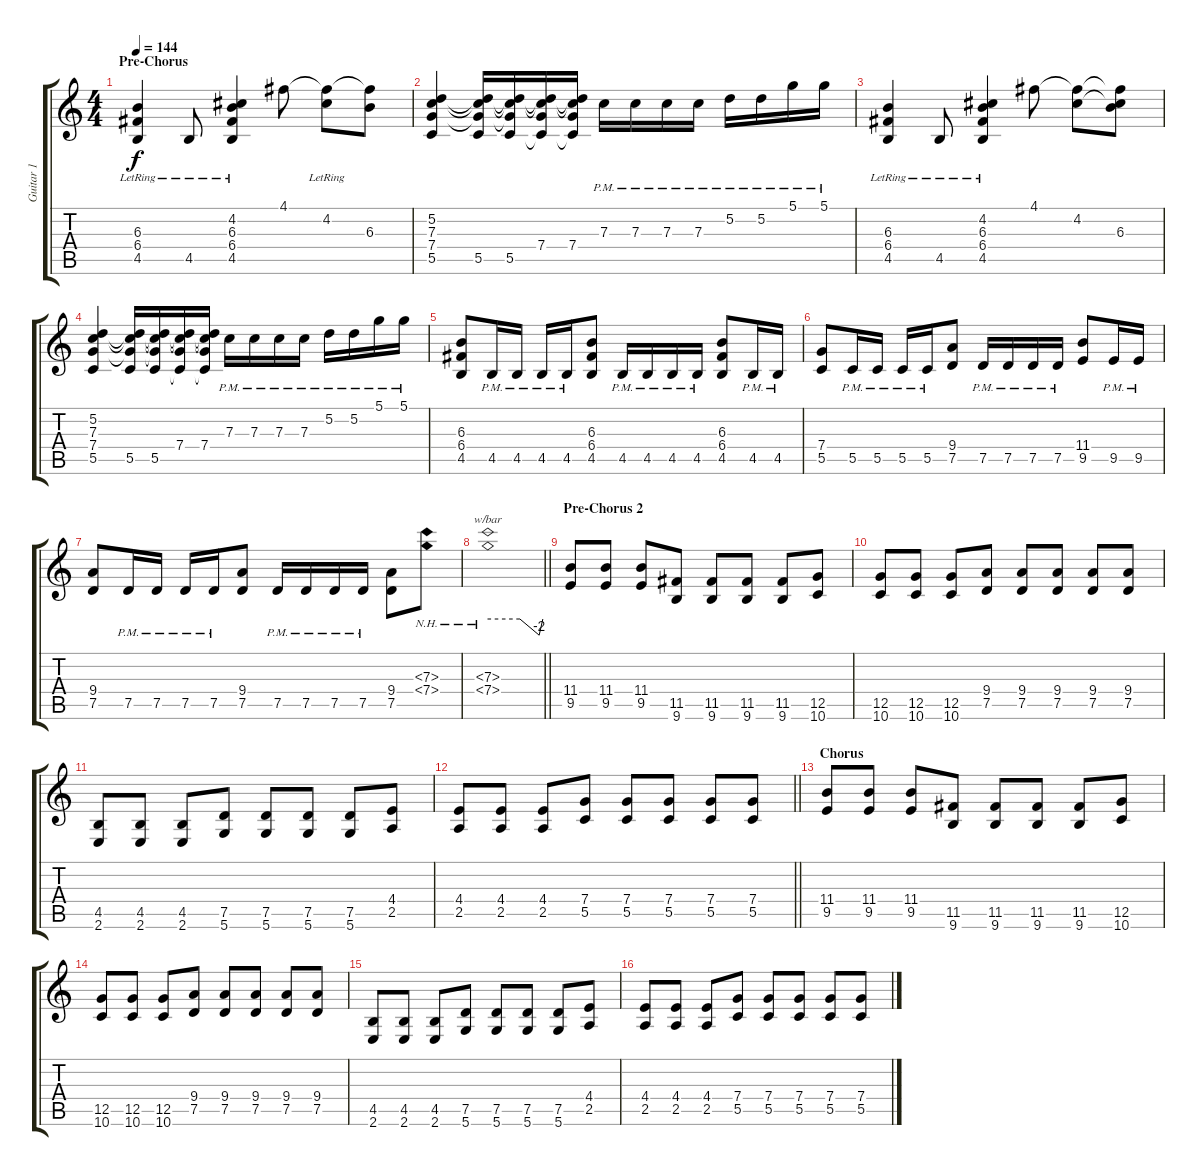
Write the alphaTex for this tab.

\track ("Guitar 1" "Guitar 1") {instrument distortionguitar}
\staff {score tabs}
\tuning (D4 A3 F3 C3 G2 D2) {hide}
\ts (4 4)
\section ("" "Pre-Chorus")
\tempo 144
\clef g2
\ks c
(6.3{lr} 6.4{lr} 4.5{lr}).4{dy f volume 8} 4.5{lr}.8 (4.2{lr} 6.3{lr} 6.4{lr} 4.5{lr}).4 4.1.8 (4.1{t} 4.2{lr}).8 (4.1{t} 6.3).8 |
(5.2 7.3 7.4 5.5).4 (5.2{t} 7.3{t} 7.4{t} 5.5).16 (5.2{t} 7.3{t} 7.4{t} 5.5).16 (5.2{t} 7.3{t} 7.4 5.5{t}).16 (5.2{t} 7.3{t} 7.4 5.5{t}).16 7.3{pm}.16 7.3{pm}.16 7.3{pm}.16 7.3{pm}.16 5.2{pm}.16 5.2{pm}.16 5.1{pm}.16 5.1{pm}.16 |
(6.3{lr} 6.4{lr} 4.5{lr}).4 4.5{lr}.8 (4.2{lr} 6.3{lr} 6.4{lr} 4.5{lr}).4 4.1.8 (4.1{t} 4.2).8 (4.1{t} 4.2{t} 6.3).8 |
(5.2 7.3 7.4 5.5).4 (5.2{t} 7.3{t} 7.4{t} 5.5).16 (5.2{t} 7.3{t} 7.4{t} 5.5).16 (5.2{t} 7.3{t} 7.4 5.5{t}).16 (5.2{t} 7.3{t} 7.4 5.5{t}).16 7.3{pm}.16 7.3{pm}.16 7.3{pm}.16 7.3{pm}.16 5.2{pm}.16 5.2{pm}.16 5.1{pm}.16 5.1{pm}.16 |
(6.3 6.4 4.5).8{volume 10} 4.5{pm}.16 4.5{pm}.16 4.5{pm}.16 4.5{pm}.16 (6.3 6.4 4.5).8 4.5{pm}.16 4.5{pm}.16 4.5{pm}.16 4.5{pm}.16 (6.3 6.4 4.5).8 4.5{pm}.16 4.5{pm}.16 |
(7.4 5.5).8 5.5{pm}.16 5.5{pm}.16 5.5{pm}.16 5.5{pm}.16 (9.4 7.5).8 7.5{pm}.16 7.5{pm}.16 7.5{pm}.16 7.5{pm}.16 (11.4 9.5).8 9.5{pm}.16 9.5{pm}.16 |
(9.4 7.5).8 7.5{pm}.16 7.5{pm}.16 7.5{pm}.16 7.5{pm}.16 (9.4 7.5).8 7.5{pm}.16 7.5{pm}.16 7.5{pm}.16 7.5{pm}.16 (9.4 7.5).8 (7.3{nh} 7.4{nh}).8 |
\barLineRight lightlight
(7.3{nh} 7.4{nh}).1{tbe (custom default 0 0 35 0 56 -8 60 0)} |
\section ("" "Pre-Chorus 2")
(11.4 9.5).8 (11.4 9.5).8 (11.4 9.5).8 (11.5 9.6).8 (11.5 9.6).8 (11.5 9.6).8 (11.5 9.6).8 (12.5 10.6).8 |
(12.5 10.6).8 (12.5 10.6).8 (12.5 10.6).8 (9.4 7.5).8 (9.4 7.5).8 (9.4 7.5).8 (9.4 7.5).8 (9.4 7.5).8 |
(4.5 2.6).8 (4.5 2.6).8 (4.5 2.6).8 (7.5 5.6).8 (7.5 5.6).8 (7.5 5.6).8 (7.5 5.6).8 (4.4 2.5).8 |
\barLineRight lightlight
(4.4 2.5).8 (4.4 2.5).8 (4.4 2.5).8 (7.4 5.5).8 (7.4 5.5).8 (7.4 5.5).8 (7.4 5.5).8 (7.4 5.5).8 |
\section ("" "Chorus")
(11.4 9.5).8 (11.4 9.5).8 (11.4 9.5).8 (11.5 9.6).8 (11.5 9.6).8 (11.5 9.6).8 (11.5 9.6).8 (12.5 10.6).8 |
(12.5 10.6).8 (12.5 10.6).8 (12.5 10.6).8 (9.4 7.5).8 (9.4 7.5).8 (9.4 7.5).8 (9.4 7.5).8 (9.4 7.5).8 |
(4.5 2.6).8 (4.5 2.6).8 (4.5 2.6).8 (7.5 5.6).8 (7.5 5.6).8 (7.5 5.6).8 (7.5 5.6).8 (4.4 2.5).8 |
(4.4 2.5).8 (4.4 2.5).8 (4.4 2.5).8 (7.4 5.5).8 (7.4 5.5).8 (7.4 5.5).8 (7.4 5.5).8 (7.4 5.5).8
